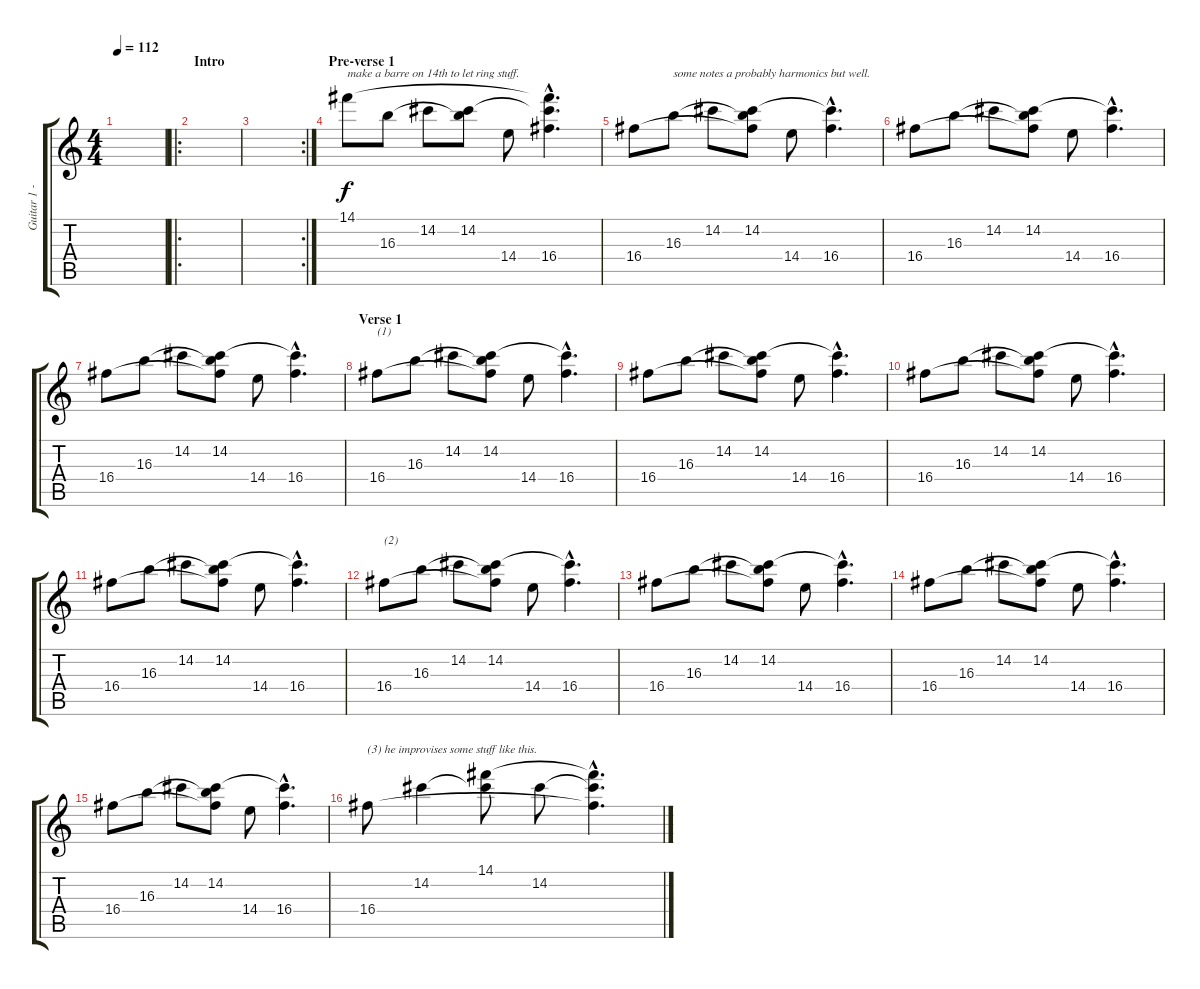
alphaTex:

\track ("Guitar 1 - left" "Guitar 1 -") {instrument distortionguitar}
\staff {score tabs}
\tuning (E4 B3 G3 D3 A2 E2) {hide}
\ts (4 4)
\tempo 112
\clef g2
\ks c
|
\ro
\section ("" "Intro")
|
\rc 2
|
\section ("" "Pre-verse 1")
14.1.8{txt "make a barre on 14th to let ring stuff."} 16.3.8 14.2.8 (14.2 16.3{t}).8 14.4.8 (14.1{hac t} 14.2{hac t} 16.4{hac}).4{d} |
16.4.8 16.3.8{txt "some notes a probably harmonics but well."} 14.2.8 (14.2 16.3{t} 16.4{t}).8 14.4.8 (14.2{hac t} 16.4{hac}).4{d} |
16.4.8 16.3.8 14.2.8 (14.2 16.3{t} 16.4{t}).8 14.4.8 (14.2{hac t} 16.4{hac}).4{d} |
16.4.8 16.3.8 14.2.8 (14.2 16.3{t} 16.4{t}).8 14.4.8 (14.2{hac t} 16.4{hac}).4{d} |
\section ("" "Verse 1")
16.4.8{txt "(1)"} 16.3.8 14.2.8 (14.2 16.3{t} 16.4{t}).8 14.4.8 (14.2{hac t} 16.4{hac}).4{d} |
16.4.8 16.3.8 14.2.8 (14.2 16.3{t} 16.4{t}).8 14.4.8 (14.2{hac t} 16.4{hac}).4{d} |
16.4.8 16.3.8 14.2.8 (14.2 16.3{t} 16.4{t}).8 14.4.8 (14.2{hac t} 16.4{hac}).4{d} |
16.4.8 16.3.8 14.2.8 (14.2 16.3{t} 16.4{t}).8 14.4.8 (14.2{hac t} 16.4{hac}).4{d} |
16.4.8{txt "(2)"} 16.3.8 14.2.8 (14.2 16.3{t} 16.4{t}).8 14.4.8 (14.2{hac t} 16.4{hac}).4{d} |
16.4.8 16.3.8 14.2.8 (14.2 16.3{t} 16.4{t}).8 14.4.8 (14.2{hac t} 16.4{hac}).4{d} |
16.4.8 16.3.8 14.2.8 (14.2 16.3{t} 16.4{t}).8 14.4.8 (14.2{hac t} 16.4{hac}).4{d} |
16.4.8 16.3.8 14.2.8 (14.2 16.3{t} 16.4{t}).8 14.4.8 (14.2{hac t} 16.4{hac}).4{d} |
16.4.8{txt "(3) he improvises some stuff like this."} 14.2.4 (14.1 14.2{t}).8 14.2.8 (14.1{hac t} 14.2{hac t} 16.4{hac t}).4{d}
